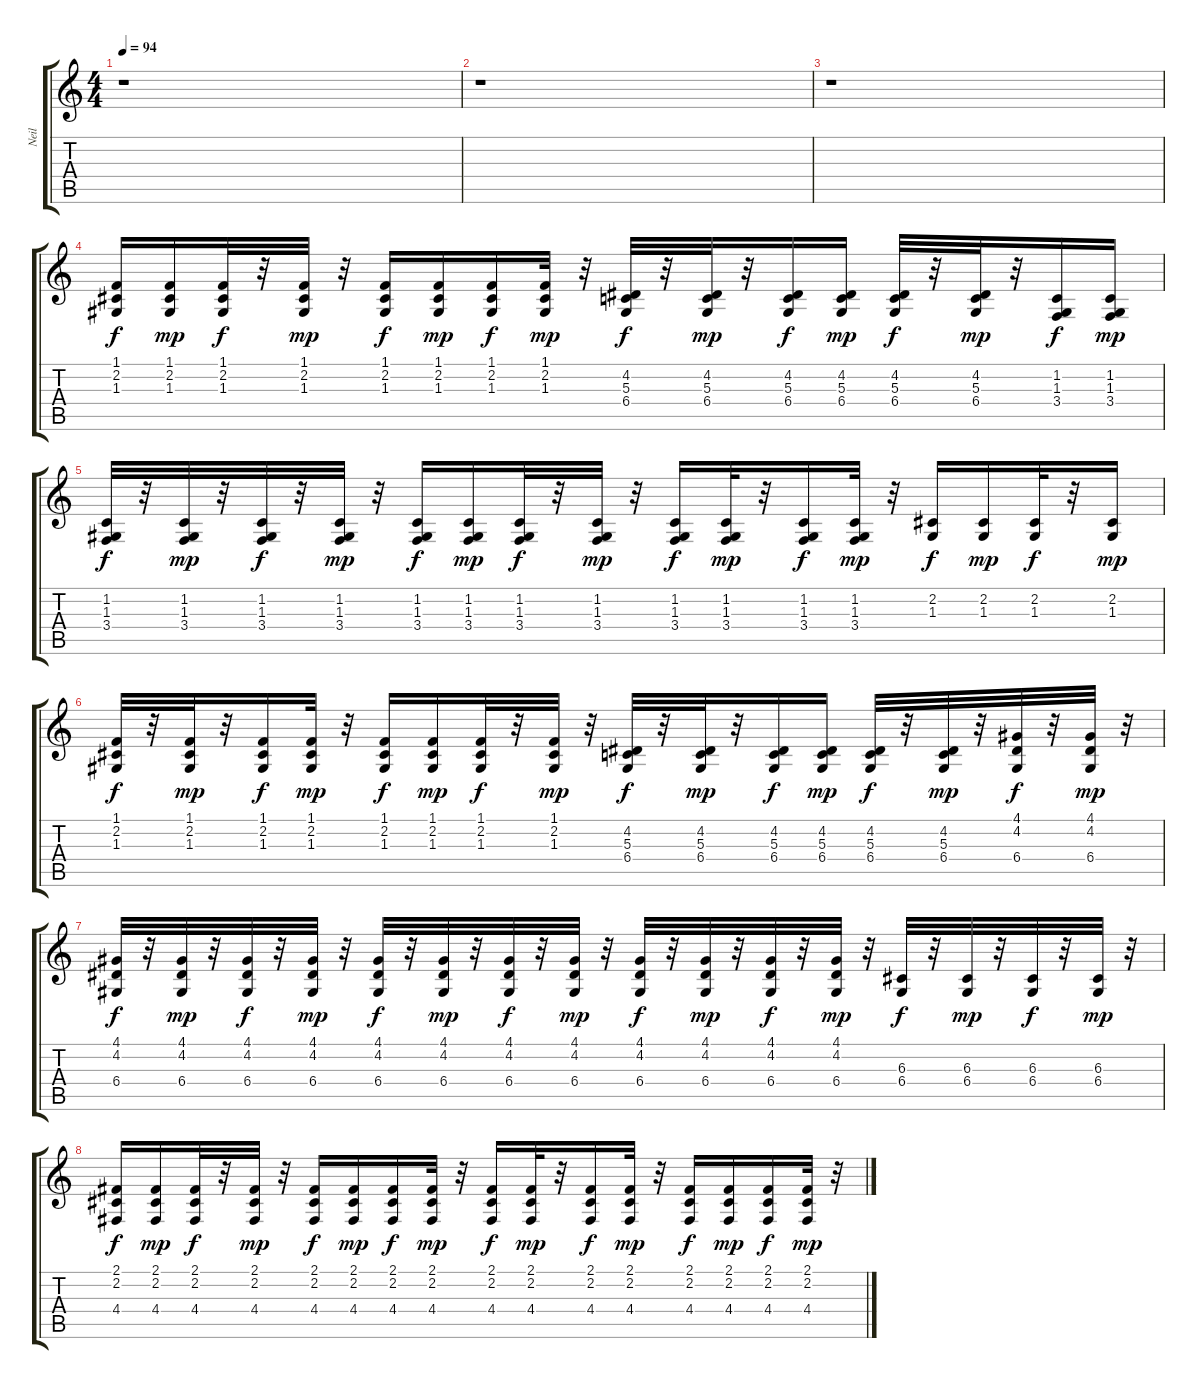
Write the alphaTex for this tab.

\track ("Neil" "Neil") {instrument lead3calliope}
\staff {score tabs}
\tuning (E4 B3 G3 D3 A2 E2) {hide}
\ts (4 4)
\tempo 94
\clef g2
\ks c
r.1{dy ppp} |
r.1 |
r.1 |
(1.1 2.2 1.3).16{dy f} (1.1 2.2 1.3).16{dy mp} (1.1 2.2 1.3).32{dy f} r.32 (1.1 2.2 1.3).32{dy mp} r.32 (1.1 2.2 1.3).16{dy f} (1.1 2.2 1.3).16{dy mp} (1.1 2.2 1.3).16{dy f} (1.1 2.2 1.3).32{dy mp} r.32 (4.2 5.3 6.4).32{dy f} r.32 (4.2 5.3 6.4).32{dy mp} r.32 (4.2 5.3 6.4).16{dy f} (4.2 5.3 6.4).16{dy mp} (4.2 5.3 6.4).32{dy f} r.32 (4.2 5.3 6.4).32{dy mp} r.32 (1.2 1.3 3.4).16{dy f} (1.2 1.3 3.4).16{dy mp} |
(1.2 1.3 3.4).32{dy f} r.32 (1.2 1.3 3.4).32{dy mp} r.32 (1.2 1.3 3.4).32{dy f} r.32 (1.2 1.3 3.4).32{dy mp} r.32 (1.2 1.3 3.4).16{dy f} (1.2 1.3 3.4).16{dy mp} (1.2 1.3 3.4).32{dy f} r.32 (1.2 1.3 3.4).32{dy mp} r.32 (1.2 1.3 3.4).16{dy f} (1.2 1.3 3.4).32{dy mp} r.32 (1.2 1.3 3.4).16{dy f} (1.2 1.3 3.4).32{dy mp} r.32 (2.2 1.3).16{dy f} (2.2 1.3).16{dy mp} (2.2 1.3).32{dy f} r.32 (2.2 1.3).16{dy mp} |
(1.1 2.2 1.3).32{dy f} r.32 (1.1 2.2 1.3).32{dy mp} r.32 (1.1 2.2 1.3).16{dy f} (1.1 2.2 1.3).32{dy mp} r.32 (1.1 2.2 1.3).16{dy f} (1.1 2.2 1.3).16{dy mp} (1.1 2.2 1.3).32{dy f} r.32 (1.1 2.2 1.3).32{dy mp} r.32 (4.2 5.3 6.4).32{dy f} r.32 (4.2 5.3 6.4).32{dy mp} r.32 (4.2 5.3 6.4).16{dy f} (4.2 5.3 6.4).16{dy mp} (4.2 5.3 6.4).32{dy f} r.32 (4.2 5.3 6.4).32{dy mp} r.32 (4.1 4.2 6.4).32{dy f} r.32 (4.1 4.2 6.4).32{dy mp} r.32 |
(4.1 4.2 6.4).32{dy f} r.32 (4.1 4.2 6.4).32{dy mp} r.32 (4.1 4.2 6.4).32{dy f} r.32 (4.1 4.2 6.4).32{dy mp} r.32 (4.1 4.2 6.4).32{dy f} r.32 (4.1 4.2 6.4).32{dy mp} r.32 (4.1 4.2 6.4).32{dy f} r.32 (4.1 4.2 6.4).32{dy mp} r.32 (4.1 4.2 6.4).32{dy f} r.32 (4.1 4.2 6.4).32{dy mp} r.32 (4.1 4.2 6.4).32{dy f} r.32 (4.1 4.2 6.4).32{dy mp} r.32 (6.3 6.4).32{dy f} r.32 (6.3 6.4).32{dy mp} r.32 (6.3 6.4).32{dy f} r.32 (6.3 6.4).32{dy mp} r.32 |
(2.1 2.2 4.4).16{dy f} (2.1 2.2 4.4).16{dy mp} (2.1 2.2 4.4).32{dy f} r.32 (2.1 2.2 4.4).32{dy mp} r.32 (2.1 2.2 4.4).16{dy f} (2.1 2.2 4.4).16{dy mp} (2.1 2.2 4.4).16{dy f} (2.1 2.2 4.4).32{dy mp} r.32 (2.1 2.2 4.4).16{dy f} (2.1 2.2 4.4).32{dy mp} r.32 (2.1 2.2 4.4).16{dy f} (2.1 2.2 4.4).32{dy mp} r.32 (2.1 2.2 4.4).16{dy f} (2.1 2.2 4.4).16{dy mp} (2.1 2.2 4.4).16{dy f} (2.1 2.2 4.4).32{dy mp} r.32
